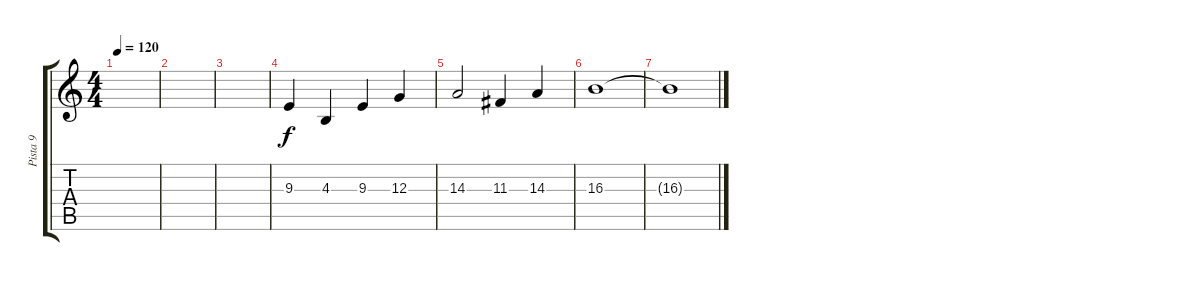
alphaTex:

\track ("Pista 9" "Pista 9") {instrument choiraahs}
\staff {score tabs}
\tuning (E4 B3 G3 D3 A2 E2) {hide}
\ts (4 4)
\tempo 120
\clef g2
\ks c
|
|
|
9.3.4 4.3.4 9.3.4 12.3.4 |
14.3.2 11.3.4 14.3.4 |
16.3.1 |
16.3{t}.1
